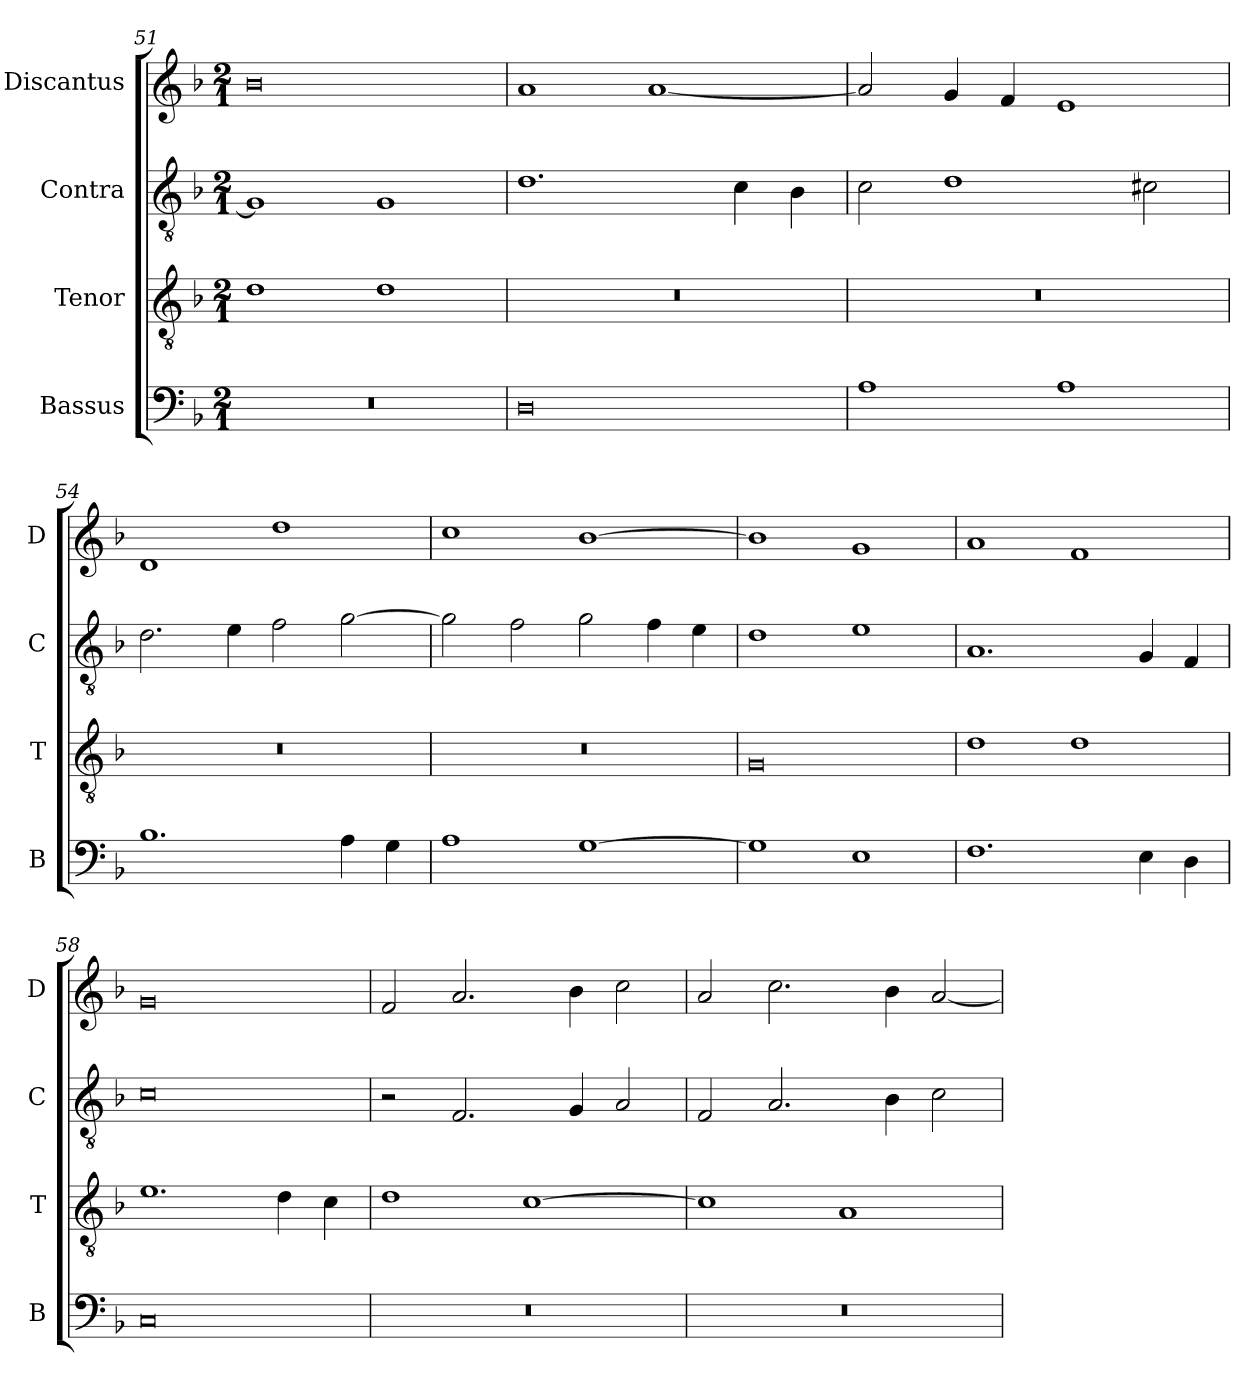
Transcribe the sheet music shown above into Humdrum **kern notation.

**kern	**kern	**kern	**kern
*part4	*part3	*part2	*part1
*staff4	*staff3	*staff2	*staff1
*I"Bassus	*I"Tenor	*I"Contra	*I"Discantus
*I'B	*I'T	*I'C	*I'D
*clefF4	*clefGv2	*clefGv2	*clefG2
*k[b-]	*k[b-]	*k[b-]	*k[b-]
*M2/1	*M2/1	*M2/1	*M2/1
=51	=51	=51	=51
0r	1d	1G]	0b-
.	1d	1G	.
=52	=52	=52	=52
0D	0r	1.d	1a
.	.	.	[1a
.	.	4c\	.
.	.	4B-\	.
=53	=53	=53	=53
1A	0r	2c\	2a/]
.	.	1d	4g/
.	.	.	4f/
1A	.	.	1e
.	.	2c#X\	.
=54	=54	=54	=54
1.B-	0r	2.d\	1d
.	.	4e\	.
.	.	2f\	1dd
4A\	.	[2g\	.
4G\	.	.	.
=55	=55	=55	=55
1A	0r	2g\]	1cc
.	.	2f\	.
[1G	.	2g\	[1b-
.	.	4f\	.
.	.	4e\	.
=56	=56	=56	=56
1G]	0G	1d	1b-]
1E	.	1e	1g
=57	=57	=57	=57
1.F	1d	1.A	1a
.	1d	.	1f
4E\	.	4G/	.
4D\	.	4F/	.
=58	=58	=58	=58
0C	1.e	0c	0g
.	4d\	.	.
.	4c\	.	.
=59	=59	=59	=59
0r	1d	2r	2f/
.	.	2.F/	2.a/
.	[1c	.	.
.	.	4G/	4b-\
.	.	2A/	2cc\
=60	=60	=60	=60
0r	1c]	2F/	2a/
.	.	2.A/	2.cc\
.	1A	.	.
.	.	4B-\	4b-\
.	.	2c\	[2a/
=	=	=	=
*-	*-	*-	*-
